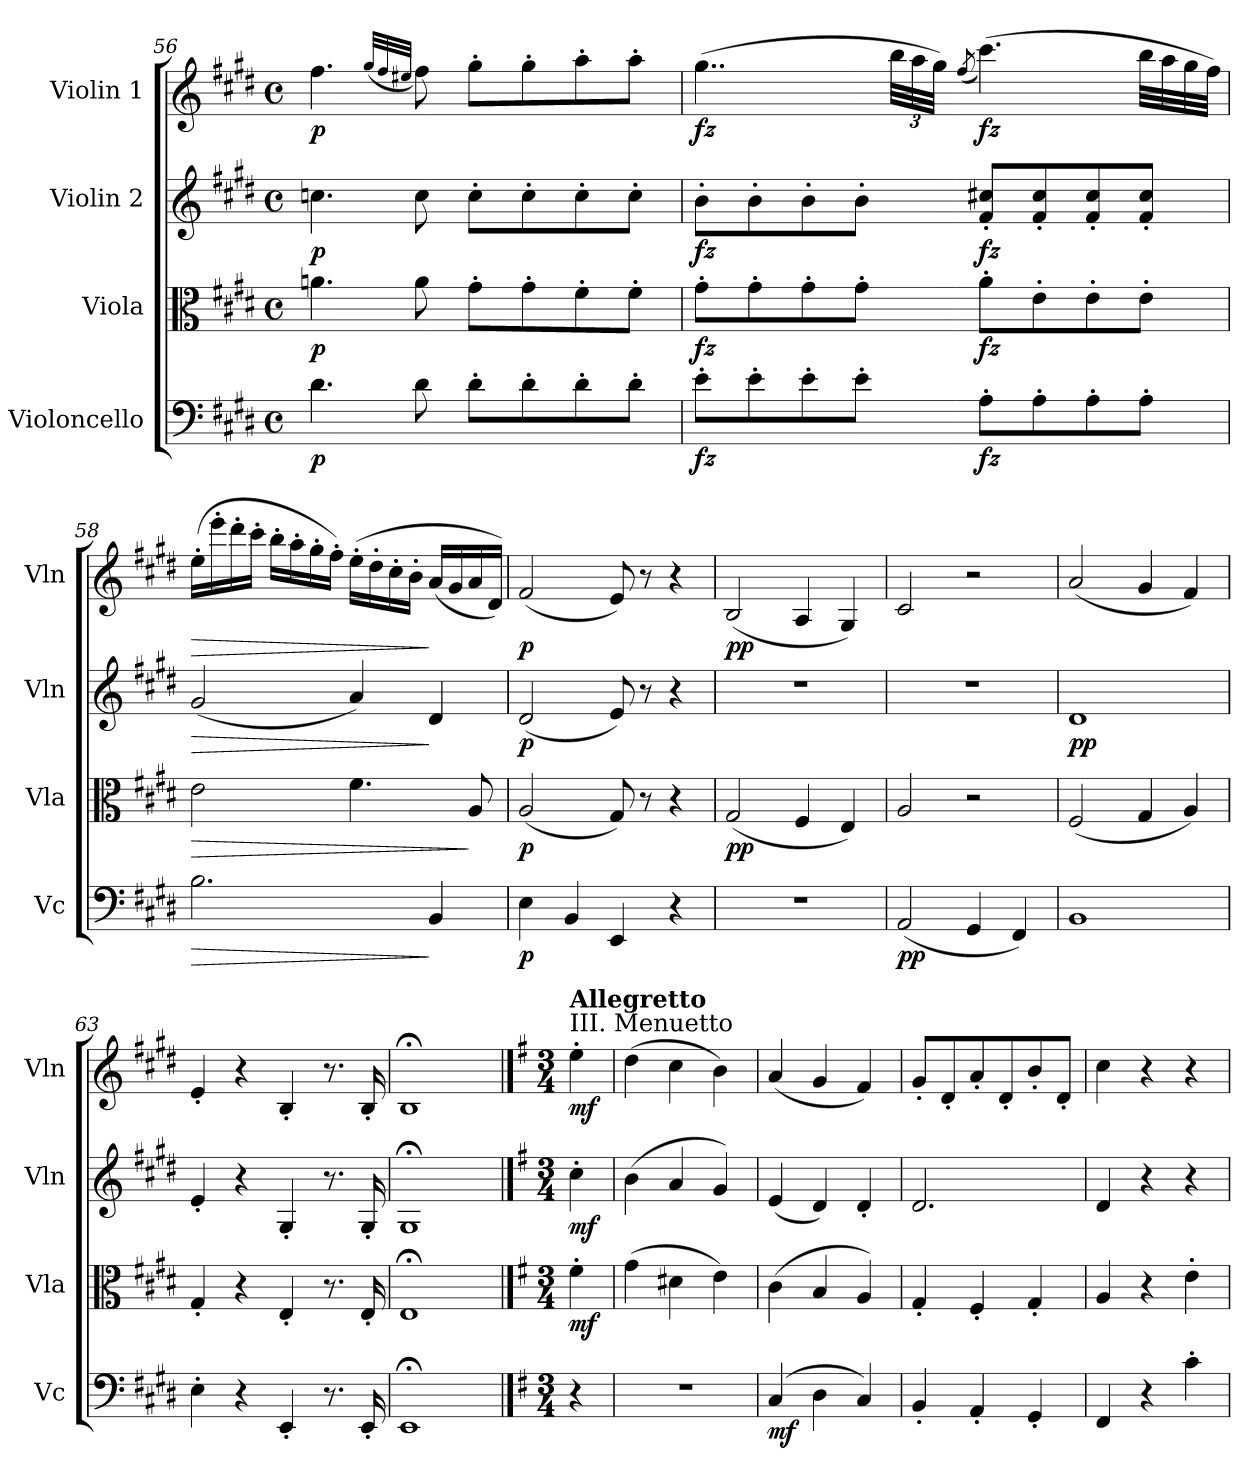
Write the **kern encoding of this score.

**kern	**dynam	**kern	**dynam	**kern	**dynam	**kern	**dynam
*part4	*part4	*part3	*part3	*part2	*part2	*part1	*part1
*staff4	*staff4	*staff3	*staff3	*staff2	*staff2	*staff1	*staff1
*I"Violoncello	*	*I"Viola	*	*I"Violin 2	*	*I"Violin 1	*
*I'Vc	*	*I'Vla	*	*I'Vln	*	*I'Vln	*
*clefF4	*	*clefC3	*	*clefG2	*	*clefG2	*
*k[f#c#g#d#]	*	*k[f#c#g#d#]	*	*k[f#c#g#d#]	*	*k[f#c#g#d#]	*
*M4/4	*	*M4/4	*	*M4/4	*	*M4/4	*
*met(c)	*	*met(c)	*	*met(c)	*	*met(c)	*
=56	=56	=56	=56	=56	=56	=56	=56
!	!LO:DY:b	!	!LO:DY:b	!	!LO:DY:b	!	!LO:DY:b
4.d#\	p	4.an\	p	4.ccn\	p	4.ff#\	p
.	.	.	.	.	.	(32qgg#/LLL	.
.	.	.	.	.	.	32qff#/	.
.	.	.	.	.	.	32qee#X/JJJ	.
8d#\	.	8a\	.	8cc\	.	8ff#\)	.
8d#'\L	.	8g#'\L	.	8cc'\L	.	8gg#'\L	.
8d#'\	.	8g#'\	.	8cc'\	.	8gg#'\	.
8d#'\	.	8f#'\	.	8cc'\	.	8aa'\	.
8d#'\J	.	8f#'\J	.	8cc'\J	.	8aa'\J	.
=57	=57	=57	=57	=57	=57	=57	=57
!	!LO:DY:b	!	!LO:DY:b	!	!LO:DY:b	!	!LO:DY:b
8e'\L	fz	8g#'\L	fz	8b'\L	fz	(4..gg#\	fz
8e'\	.	8g#'\	.	8b'\	.	.	.
8e'\	.	8g#'\	.	8b'\	.	.	.
8e'\J	.	8g#'\J	.	8b'\J	.	.	.
*	*	*	*	*	*	*Xbrackettup	*
.	.	.	.	.	.	48bb\LLL	.
.	.	.	.	.	.	48aa\	.
.	.	.	.	.	.	48gg#\JJJ)	.
.	.	.	.	.	.	(8qff#/	.
!	!LO:DY:b	!	!LO:DY:b	!	!LO:DY:b	!	!LO:DY:b
8A'\L	fz	8a'\L	fz	8f#/' 8cc#X/'L	fz	(4.ccc#\)	fz
8A'\	.	8e'\	.	8f#/' 8cc#/'	.	.	.
8A'\	.	8e'\	.	8f#/' 8cc#/'	.	.	.
8A'\J	.	8e'\J	.	8f#/' 8cc#/'J	.	32bb\LLL	.
.	.	.	.	.	.	32aa\	.
.	.	.	.	.	.	32gg#\	.
.	.	.	.	.	.	32ff#\JJJ)	.
!!LO:PB:g=z
=58	=58	=58	=58	=58	=58	=58	=58
!	!LO:HP:b	!	!LO:HP:b	!	!LO:HP:b	!	!LO:HP:b
2.B\	>	2e\	>	(2g#/	>	(16ee'\LL	>
.	.	.	.	.	.	16eee'\	.
.	.	.	.	.	.	16ddd#'\	.
.	.	.	.	.	.	16ccc#'\JJ	.
.	.	.	.	.	.	16bb'\LL	.
.	.	.	.	.	.	16aa'\	.
.	.	.	.	.	.	16gg#'\	.
.	.	.	.	.	.	16ff#'\JJ)	.
.	.	4.f#\	.	4a/)	.	(16ee'\LL	.
.	.	.	.	.	.	16dd#'\	.
.	.	.	.	.	.	16cc#'\	.
.	.	.	.	.	.	16b'\JJ	.
4BB/	]	.	.	4d#/	]	(16a/LL	]
.	.	.	.	.	.	16g#/	.
.	.	8A/	]	.	.	16a/	.
.	.	.	.	.	.	16d#/JJ))	.
=59	=59	=59	=59	=59	=59	=59	=59
!	!LO:DY:b	!	!LO:DY:b	!	!LO:DY:b	!	!LO:DY:b
4E\	p	(2A/	p	(2d#/	p	(2f#/	p
4BB/	.	.	.	.	.	.	.
4EE/	.	8G#/)	.	8e/)	.	8e/)	.
.	.	8r	.	8r	.	8r	.
4r	.	4r	.	4r	.	4r	.
=60	=60	=60	=60	=60	=60	=60	=60
!	!	!	!LO:DY:b	!	!	!	!LO:DY:b
1r	.	(2G#/	pp	1r	.	(2B/	pp
.	.	4F#/	.	.	.	4A/	.
.	.	4E/)	.	.	.	4G#/)	.
=61	=61	=61	=61	=61	=61	=61	=61
!	!LO:DY:b	!	!	!	!	!	!
(2AA/	pp	2A/	.	1r	.	2c#/	.
4GG#/	.	2r	.	.	.	2r	.
4FF#/)	.	.	.	.	.	.	.
=62	=62	=62	=62	=62	=62	=62	=62
!	!	!	!	!	!LO:DY:b	!	!
1BB	.	(2F#/	.	1d#	pp	(2a/	.
.	.	4G#/	.	.	.	4g#/	.
.	.	4A/)	.	.	.	4f#/)	.
=63	=63	=63	=63	=63	=63	=63	=63
4E'\	.	4G#'/	.	4e'/	.	4e'/	.
4r	.	4r	.	4r	.	4r	.
4EE'/	.	4E'/	.	4G#'/	.	4B'/	.
8.r	.	8.r	.	8.r	.	8.r	.
16EE'/	.	16E'/	.	16G#'/	.	16B'/	.
=64	=64	=64	=64	=64	=64	=64	=64
1EE;<	.	1E;<	.	1G#;<	.	1B;<	.
!!LO:PB:g=z
==	==	==	==	==	==	==	==
*k[f#]	*	*k[f#]	*	*k[f#]	*	*k[f#]	*
*M3/4	*	*M3/4	*	*M3/4	*	*M3/4	*
!	!	!	!	!	!	!LO:TX:a:t=III. Menuetto	!
!	!	!	!	!	!	!LO:TX:a:B:t=Allegretto	!
!	!	!	!LO:DY:b	!	!LO:DY:b	!	!LO:DY:b
4r	.	4f#'\	mf	4cc'\	mf	4ee'\	mf
=1	=1	=1	=1	=1	=1	=1	=1
2.r	.	(4g\	.	(4b\	.	(4dd\	.
.	.	4d#X\	.	4a/	.	4cc\	.
.	.	4e\)	.	4g/)	.	4b\)	.
=2	=2	=2	=2	=2	=2	=2	=2
!	!LO:DY:b	!	!	!	!	!	!
(4C/	mf	(4c\	.	(4e/	.	(4a/	.
4D\	.	4B/	.	4d/)	.	4g/	.
4C/)	.	4A/)	.	4d'/	.	4f#/)	.
=3	=3	=3	=3	=3	=3	=3	=3
4BB'/	.	4G'/	.	2.d/	.	8g'/L	.
.	.	.	.	.	.	8d'/	.
4AA'/	.	4F#'/	.	.	.	8a'/	.
.	.	.	.	.	.	8d'/	.
4GG'/	.	4G'/	.	.	.	8b'/	.
.	.	.	.	.	.	8d'/J	.
=4	=4	=4	=4	=4	=4	=4	=4
4FF#/	.	4A/	.	4d/	.	4cc\	.
4r	.	4r	.	4r	.	4r	.
4c'\	.	4e'\	.	4r	.	4r	.
=	=	=	=	=	=	=	=
*-	*-	*-	*-	*-	*-	*-	*-
